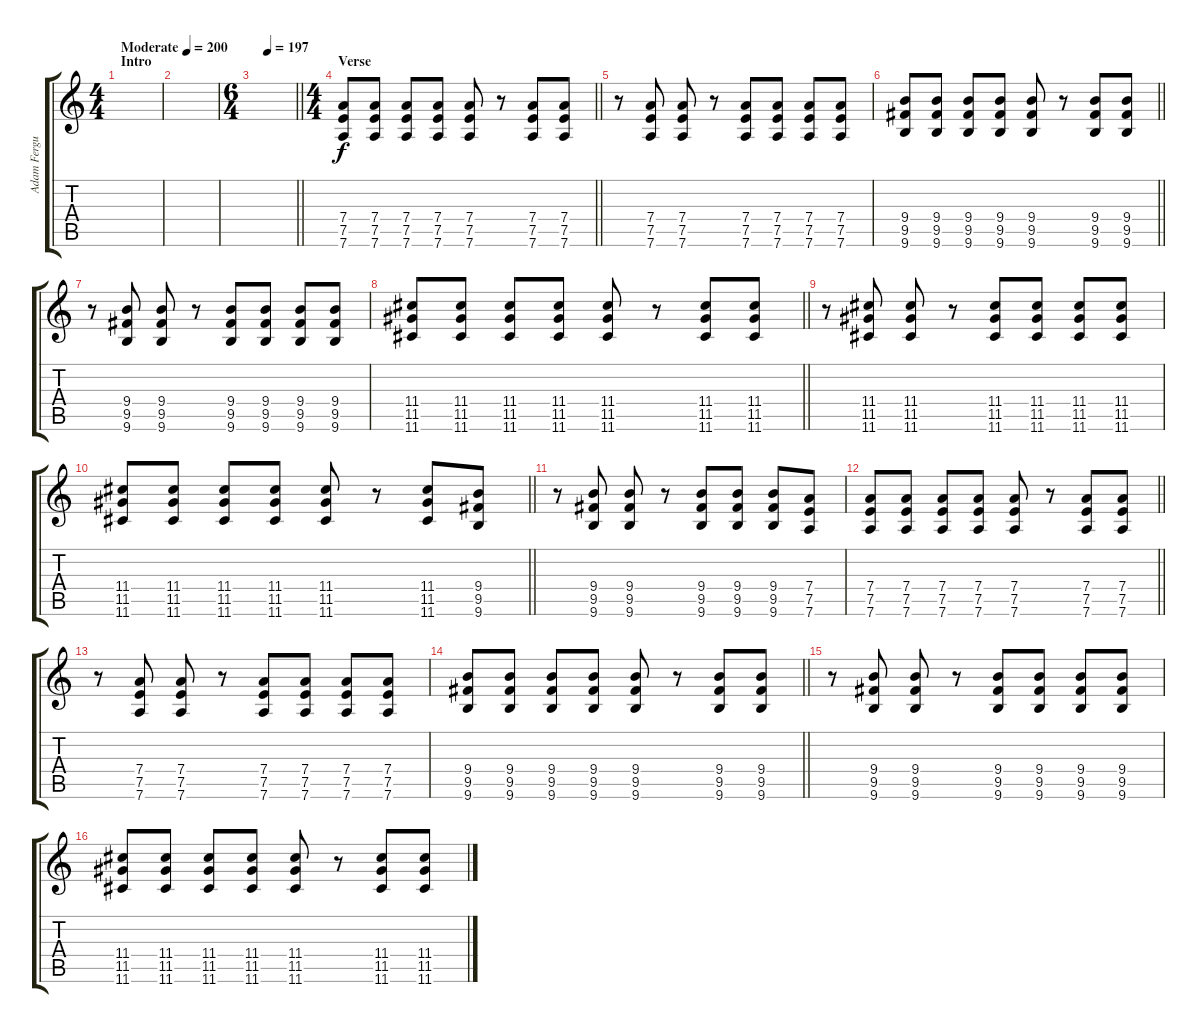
\track ("Adam Ferguson - Guitar" "Adam Fergu") {instrument overdrivenguitar}
\staff {score tabs}
\tuning (E4 B3 G3 D3 A2 D2) {hide}
\ts (4 4)
\section ("" "Intro")
\tempo (200 "Moderate")
\tempo 178
\tempo (200 "Moderate")
\clef g2
\ks c
|
|
\ts (6 4)
\tempo (197 0.3333333333333333)
\barLineRight lightlight
|
\ts (4 4)
\section ("" "Verse")
\barLineRight lightlight
(7.4 7.5 7.6).8 (7.4 7.5 7.6).8 (7.4 7.5 7.6).8 (7.4 7.5 7.6).8 (7.4 7.5 7.6).8 r.8 (7.4 7.5 7.6).8 (7.4 7.5 7.6).8 |
r.8 (7.4 7.5 7.6).8 (7.4 7.5 7.6).8 r.8 (7.4 7.5 7.6).8 (7.4 7.5 7.6).8 (7.4 7.5 7.6).8 (7.4 7.5 7.6).8 |
\barLineRight lightlight
(9.4 9.5 9.6).8 (9.4 9.5 9.6).8 (9.4 9.5 9.6).8 (9.4 9.5 9.6).8 (9.4 9.5 9.6).8 r.8 (9.4 9.5 9.6).8 (9.4 9.5 9.6).8 |
r.8 (9.4 9.5 9.6).8 (9.4 9.5 9.6).8 r.8 (9.4 9.5 9.6).8 (9.4 9.5 9.6).8 (9.4 9.5 9.6).8 (9.4 9.5 9.6).8 |
\barLineRight lightlight
(11.4 11.5 11.6).8 (11.4 11.5 11.6).8 (11.4 11.5 11.6).8 (11.4 11.5 11.6).8 (11.4 11.5 11.6).8 r.8 (11.4 11.5 11.6).8 (11.4 11.5 11.6).8 |
r.8 (11.4 11.5 11.6).8 (11.4 11.5 11.6).8 r.8 (11.4 11.5 11.6).8 (11.4 11.5 11.6).8 (11.4 11.5 11.6).8 (11.4 11.5 11.6).8 |
\barLineRight lightlight
(11.4 11.5 11.6).8 (11.4 11.5 11.6).8 (11.4 11.5 11.6).8 (11.4 11.5 11.6).8 (11.4 11.5 11.6).8 r.8 (11.4 11.5 11.6).8 (9.4 9.5 9.6).8 |
r.8 (9.4 9.5 9.6).8 (9.4 9.5 9.6).8 r.8 (9.4 9.5 9.6).8 (9.4 9.5 9.6).8 (9.4 9.5 9.6).8 (7.4 7.5 7.6).8 |
\barLineRight lightlight
(7.4 7.5 7.6).8 (7.4 7.5 7.6).8 (7.4 7.5 7.6).8 (7.4 7.5 7.6).8 (7.4 7.5 7.6).8 r.8 (7.4 7.5 7.6).8 (7.4 7.5 7.6).8 |
r.8 (7.4 7.5 7.6).8 (7.4 7.5 7.6).8 r.8 (7.4 7.5 7.6).8 (7.4 7.5 7.6).8 (7.4 7.5 7.6).8 (7.4 7.5 7.6).8 |
\barLineRight lightlight
(9.4 9.5 9.6).8 (9.4 9.5 9.6).8 (9.4 9.5 9.6).8 (9.4 9.5 9.6).8 (9.4 9.5 9.6).8 r.8 (9.4 9.5 9.6).8 (9.4 9.5 9.6).8 |
r.8 (9.4 9.5 9.6).8 (9.4 9.5 9.6).8 r.8 (9.4 9.5 9.6).8 (9.4 9.5 9.6).8 (9.4 9.5 9.6).8 (9.4 9.5 9.6).8 |
(11.4 11.5 11.6).8 (11.4 11.5 11.6).8 (11.4 11.5 11.6).8 (11.4 11.5 11.6).8 (11.4 11.5 11.6).8 r.8 (11.4 11.5 11.6).8 (11.4 11.5 11.6).8
